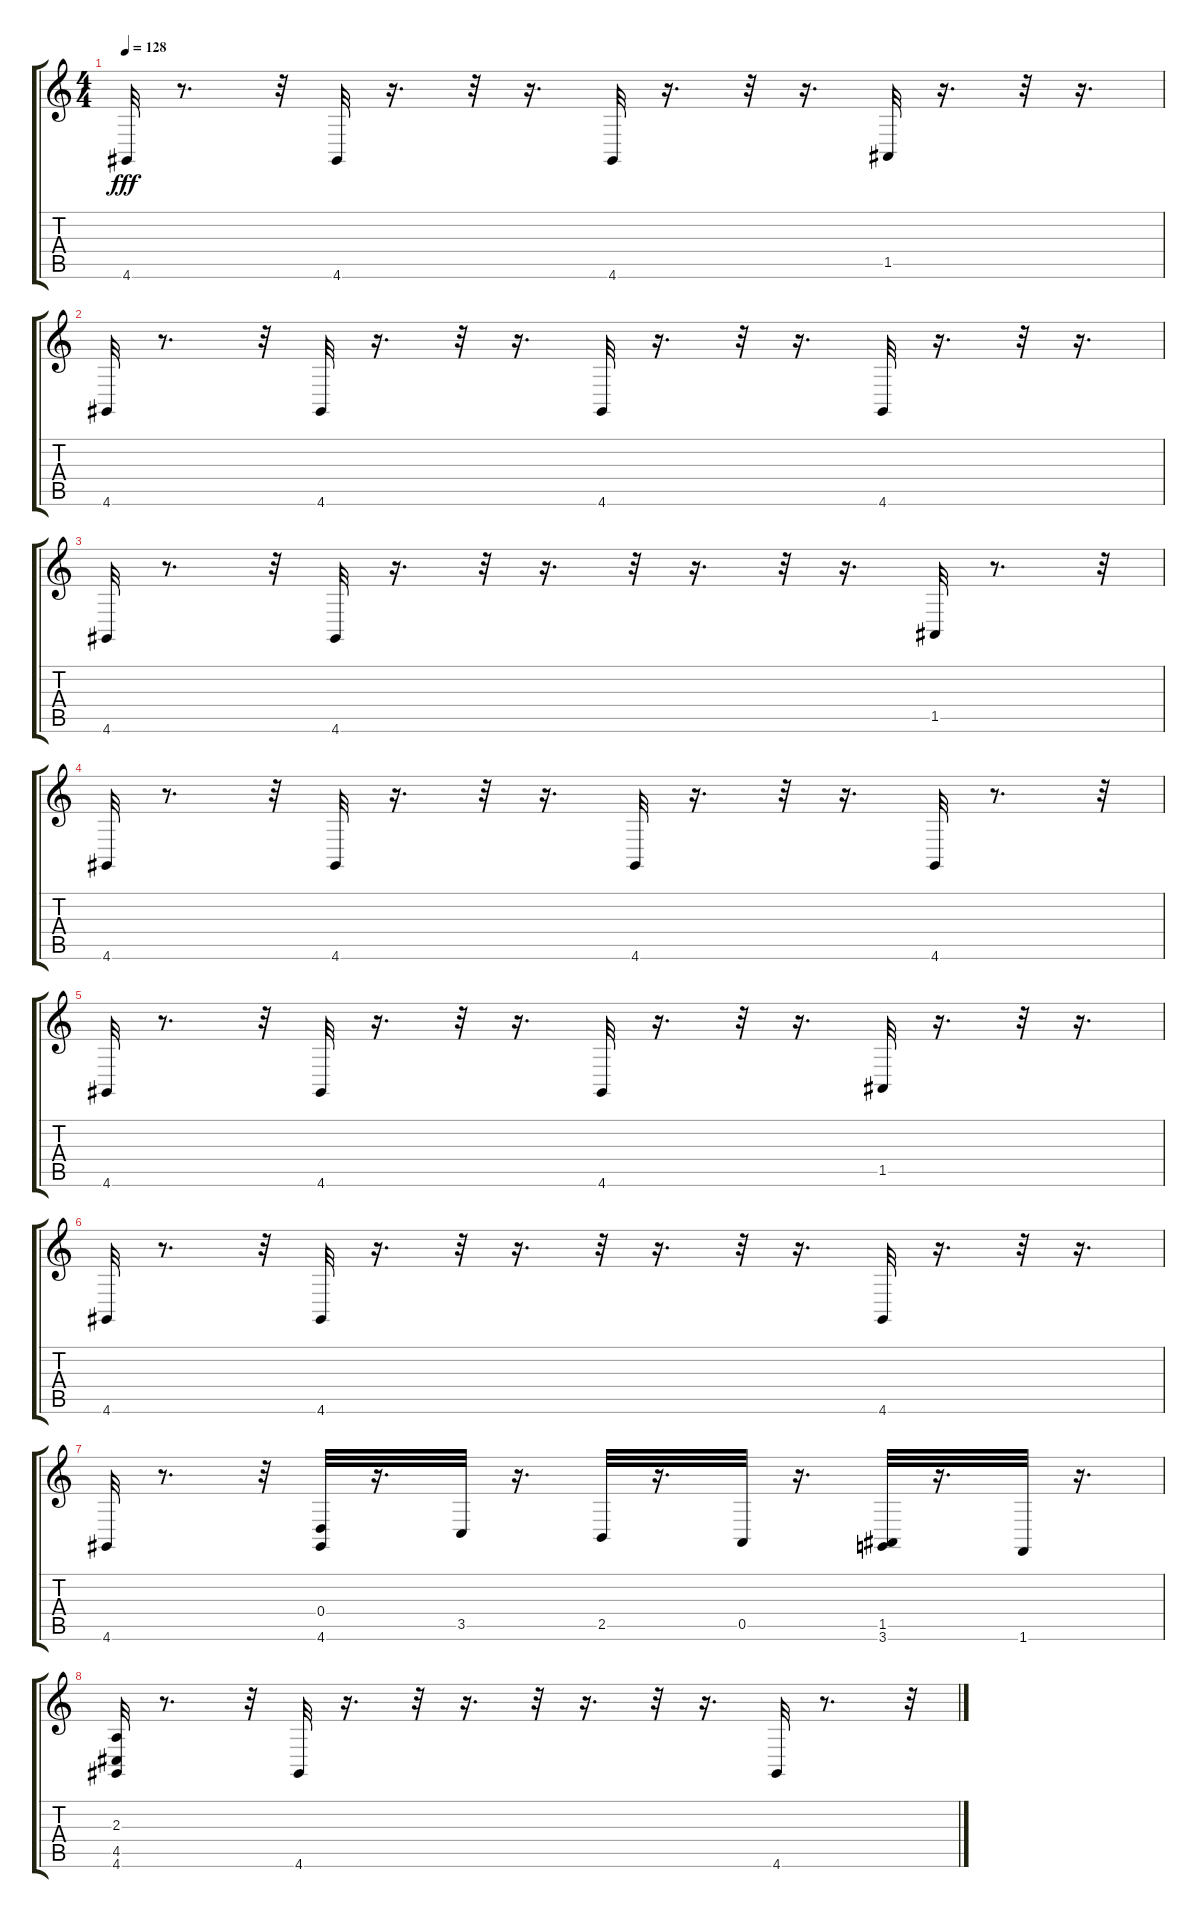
\track "" {instrument tangoaccordion}
\staff {score tabs}
\tuning (E4 B3 G3 D3 A2 E2) {hide}
\ts (4 4)
\tempo 128
\clef g2
\ks c
4.6.32{dy fff} r.8{d} r.32 4.6.32 r.16{d} r.32 r.16{d} 4.6.32 r.16{d} r.32 r.16{d} 1.5.32 r.16{d} r.32 r.16{d} |
4.6.32 r.8{d} r.32 4.6.32 r.16{d} r.32 r.16{d} 4.6.32 r.16{d} r.32 r.16{d} 4.6.32 r.16{d} r.32 r.16{d} |
4.6.32 r.8{d} r.32 4.6.32 r.16{d} r.32 r.16{d} r.32 r.16{d} r.32 r.16{d} 1.5.32 r.8{d} r.32 |
4.6.32 r.8{d} r.32 4.6.32 r.16{d} r.32 r.16{d} 4.6.32 r.16{d} r.32 r.16{d} 4.6.32 r.8{d} r.32 |
4.6.32 r.8{d} r.32 4.6.32 r.16{d} r.32 r.16{d} 4.6.32 r.16{d} r.32 r.16{d} 1.5.32 r.16{d} r.32 r.16{d} |
4.6.32 r.8{d} r.32 4.6.32 r.16{d} r.32 r.16{d} r.32 r.16{d} r.32 r.16{d} 4.6.32 r.16{d} r.32 r.16{d} |
4.6.32 r.8{d} r.32 (0.4 4.6).32 r.16{d} 3.5.32 r.16{d} 2.5.32 r.16{d} 0.5.32 r.16{d} (1.5 3.6).32 r.16{d} 1.6.32 r.16{d} |
(2.3 4.5 4.6).32 r.8{d} r.32 4.6.32 r.16{d} r.32 r.16{d} r.32 r.16{d} r.32 r.16{d} 4.6.32 r.8{d} r.32
